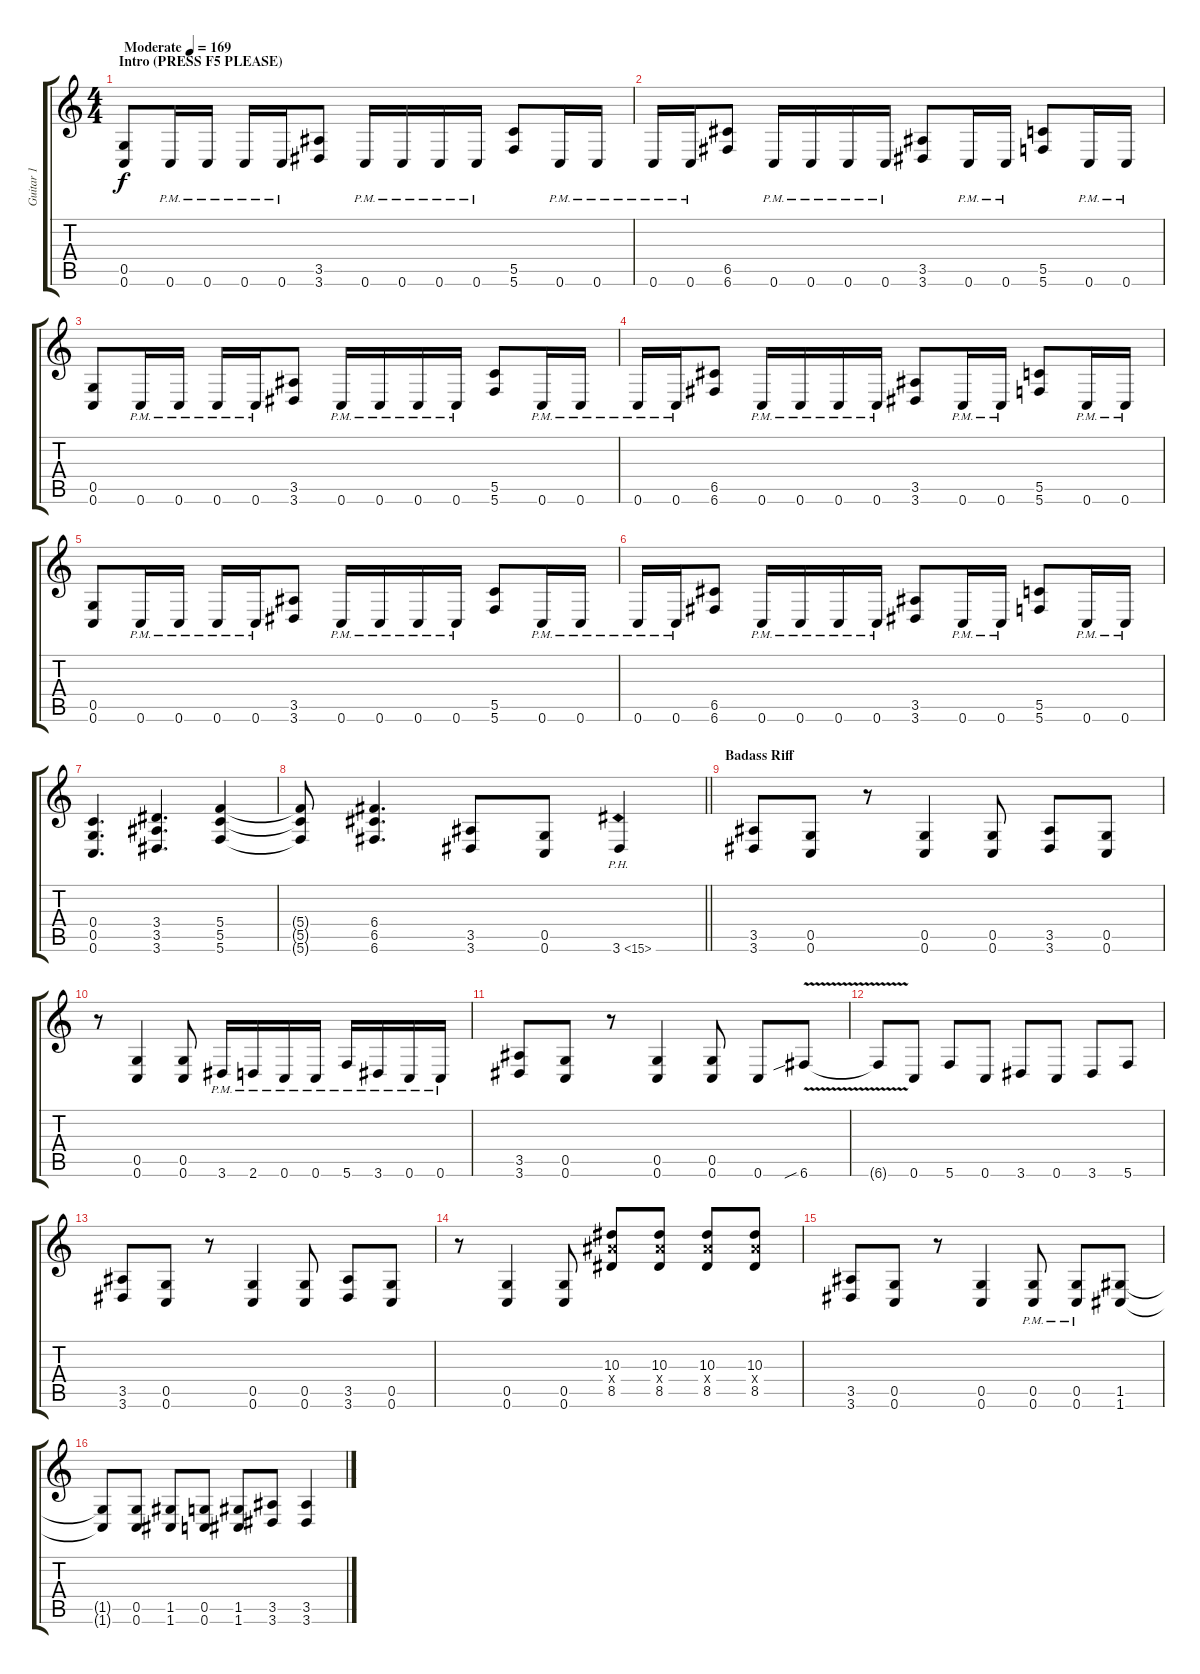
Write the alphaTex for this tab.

\track ("Guitar 1" "Guitar 1") {instrument distortionguitar}
\staff {score tabs}
\tuning (D4 A3 F3 C3 G2 C2) {hide}
\ts (4 4)
\section ("" "Intro (PRESS F5 PLEASE)")
\tempo (169 "Moderate")
\clef g2
\ks c
(0.5 0.6).8{dy f instrument distortionguitar} 0.6{pm}.16 0.6{pm}.16 0.6{pm}.16 0.6{pm}.16 (3.5 3.6).8 0.6{pm}.16 0.6{pm}.16 0.6{pm}.16 0.6{pm}.16 (5.5 5.6).8 0.6{pm}.16 0.6{pm}.16 |
0.6{pm}.16 0.6{pm}.16 (6.5 6.6).8 0.6{pm}.16 0.6{pm}.16 0.6{pm}.16 0.6{pm}.16 (3.5 3.6).8 0.6{pm}.16 0.6{pm}.16 (5.5 5.6).8 0.6{pm}.16 0.6{pm}.16 |
(0.5 0.6).8 0.6{pm}.16 0.6{pm}.16 0.6{pm}.16 0.6{pm}.16 (3.5 3.6).8 0.6{pm}.16 0.6{pm}.16 0.6{pm}.16 0.6{pm}.16 (5.5 5.6).8 0.6{pm}.16 0.6{pm}.16 |
0.6{pm}.16 0.6{pm}.16 (6.5 6.6).8 0.6{pm}.16 0.6{pm}.16 0.6{pm}.16 0.6{pm}.16 (3.5 3.6).8 0.6{pm}.16 0.6{pm}.16 (5.5 5.6).8 0.6{pm}.16 0.6{pm}.16 |
(0.5 0.6).8 0.6{pm}.16 0.6{pm}.16 0.6{pm}.16 0.6{pm}.16 (3.5 3.6).8 0.6{pm}.16 0.6{pm}.16 0.6{pm}.16 0.6{pm}.16 (5.5 5.6).8 0.6{pm}.16 0.6{pm}.16 |
0.6{pm}.16 0.6{pm}.16 (6.5 6.6).8 0.6{pm}.16 0.6{pm}.16 0.6{pm}.16 0.6{pm}.16 (3.5 3.6).8 0.6{pm}.16 0.6{pm}.16 (5.5 5.6).8 0.6{pm}.16 0.6{pm}.16 |
(0.4 0.5 0.6).4{d} (3.4 3.5 3.6).4{d} (5.4 5.5 5.6).4 |
\barLineRight lightlight
(5.4{t} 5.5{t} 5.6{t}).8 (6.4 6.5 6.6).4{d} (3.5 3.6).8 (0.5 0.6).8 3.6{ph 12}.4 |
\section ("" "Badass Riff")
(3.5 3.6).8 (0.5 0.6).8 r.8 (0.5 0.6).4 (0.5 0.6).8 (3.5 3.6).8 (0.5 0.6).8 |
r.8 (0.5 0.6).4 (0.5 0.6).8 3.6{pm}.16 2.6{pm}.16 0.6{pm}.16 0.6{pm}.16 5.6{pm}.16 3.6{pm}.16 0.6{pm}.16 0.6{pm}.16 |
(3.5 3.6).8 (0.5 0.6).8 r.8 (0.5 0.6).4 (0.5 0.6).8 0.6.8 6.6{v sib}.8 |
6.6{t}.8 0.6.8 5.6.8 0.6.8 3.6.8 0.6.8 3.6.8 5.6.8 |
(3.5 3.6).8 (0.5 0.6).8 r.8 (0.5 0.6).4 (0.5 0.6).8 (3.5 3.6).8 (0.5 0.6).8 |
r.8 (0.5 0.6).4 (0.5 0.6).8 (10.3 10.4{x} 8.5).8 (10.3 10.4{x} 8.5).8 (10.3 10.4{x} 8.5).8 (10.3 10.4{x} 8.5).8 |
(3.5 3.6).8 (0.5 0.6).8 r.8 (0.5 0.6).4 (0.5{pm} 0.6{pm}).8 (0.5{pm} 0.6{pm}).8 (1.5 1.6).8 |
(1.5{t} 1.6{t}).8 (0.5 0.6).8 (1.5 1.6).8 (0.5 0.6).8 (1.5 1.6).8 (3.5 3.6).8 (3.5 3.6).4
